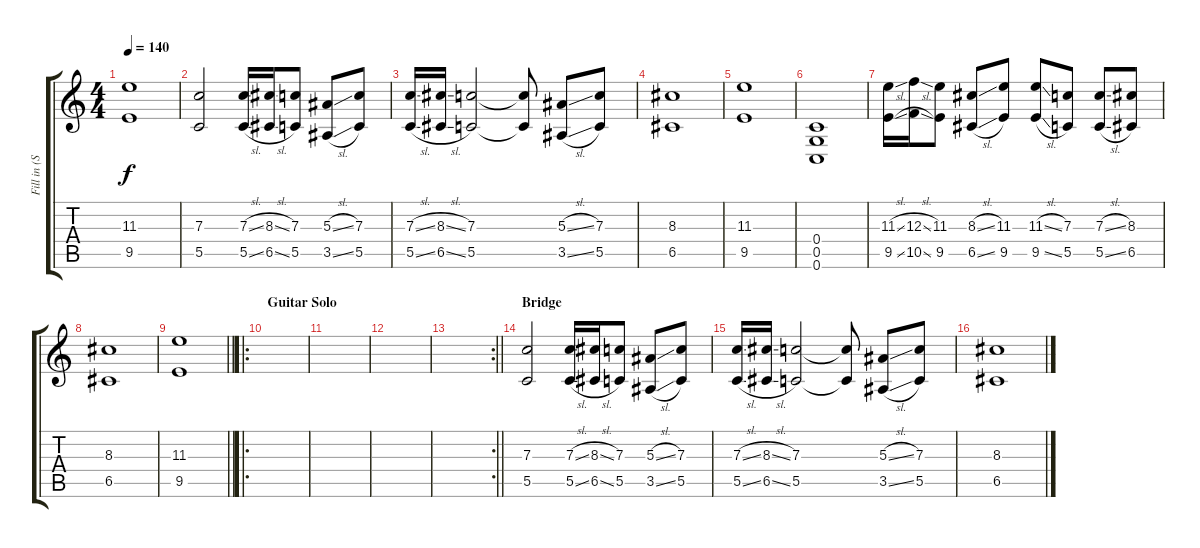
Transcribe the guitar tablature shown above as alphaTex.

\track ("Fill in (Stevie)" "Fill in (S") {instrument distortionguitar}
\staff {score tabs}
\tuning (D4 A3 F3 C3 G2 C2) {hide}
\ts (4 4)
\tempo 140
\clef g2
\ks c
(11.3 9.5).1{dy f} |
(7.3 5.5).2 (7.3{sl} 5.5{sl}).16 (8.3{sl} 6.5{sl}).16 (7.3 5.5).8 (5.3{sl} 3.5{sl}).8 (7.3 5.5).8 |
(7.3{sl} 5.5{sl}).16 (8.3{sl} 6.5{sl}).16 (7.3 5.5).2 (7.3{t} 5.5{t}).8 (5.3{sl} 3.5{sl}).8 (7.3 5.5).8 |
(8.3 6.5).1 |
(11.3 9.5).1 |
(0.4 0.5 0.6).1 |
(11.3{sl} 9.5{sl}).16 (12.3{sl} 10.5{sl}).16 (11.3 9.5).8 (8.3{sl} 6.5{sl}).8 (11.3 9.5).8 (11.3{sl} 9.5{sl}).8 (7.3 5.5).8 (7.3{sl} 5.5{sl}).8 (8.3 6.5).8 |
(8.3 6.5).1 |
\barLineRight lightlight
(11.3 9.5).1 |
\ro
\section ("" "Guitar Solo")
|
|
|
\rc 2
\barLineRight lightlight
|
\section ("" "Bridge")
(7.3 5.5).2 (7.3{sl} 5.5{sl}).16 (8.3{sl} 6.5{sl}).16 (7.3 5.5).8 (5.3{sl} 3.5{sl}).8 (7.3 5.5).8 |
(7.3{sl} 5.5{sl}).16 (8.3{sl} 6.5{sl}).16 (7.3 5.5).2 (7.3{t} 5.5{t}).8 (5.3{sl} 3.5{sl}).8 (7.3 5.5).8 |
(8.3 6.5).1
